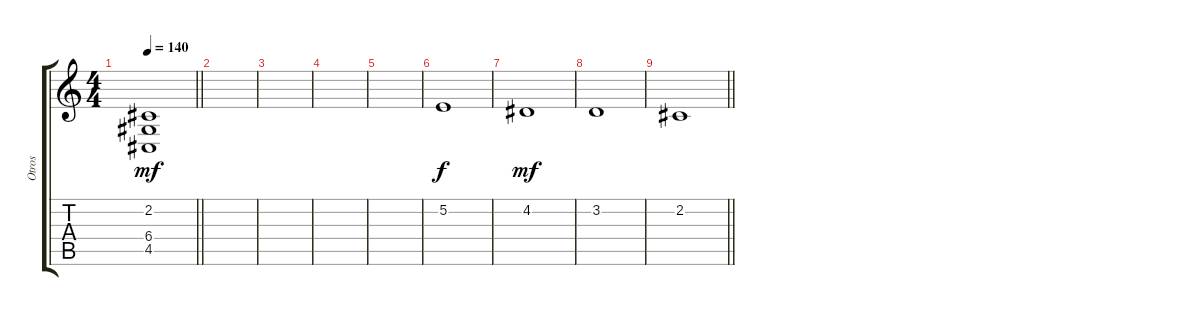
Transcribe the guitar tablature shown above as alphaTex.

\track ("Otros" "Otros") {instrument pad7halo}
\staff {score tabs}
\tuning (E4 B3 G3 D3 A2 E2) {hide}
\ts (4 4)
\tempo 140
\clef g2
\barLineRight lightlight
\ks c
(2.2 6.4 4.5).1{dy mf} |
|
|
|
|
5.2.1{dy f} |
4.2.1{dy mf} |
3.2.1 |
\barLineRight lightlight
2.2.1
